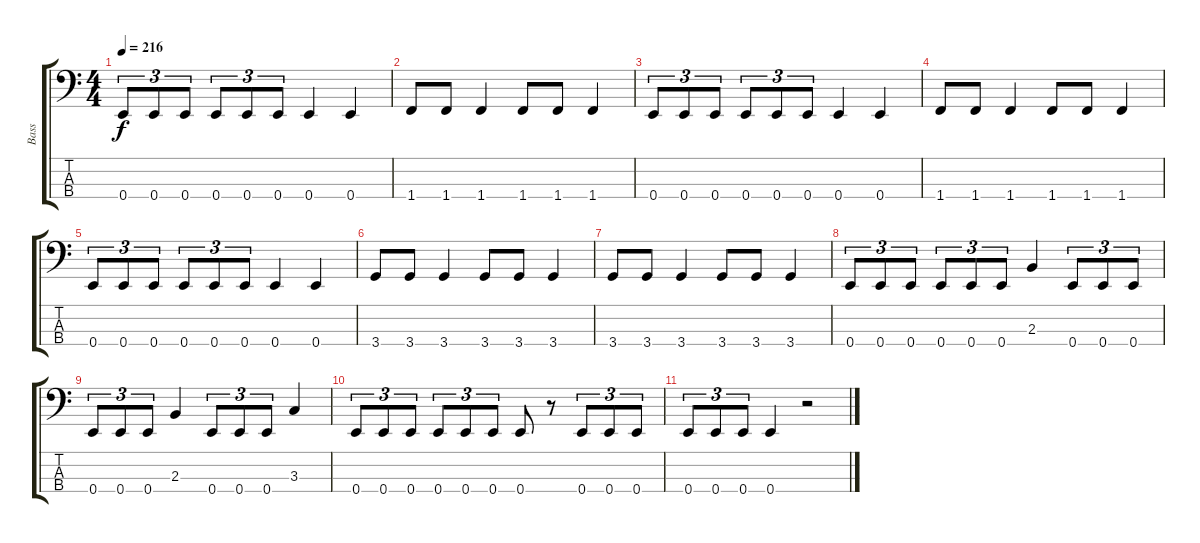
\track ("Bass" "Bass") {instrument electricbasspick}
\staff {score tabs}
\tuning (G2 D2 A1 E1) {hide}
\ts (4 4)
\tempo 216
\clef f4
\ks c
0.4.8{tu (3 2) dy f} 0.4.8{tu (3 2)} 0.4.8{tu (3 2)} 0.4.8{tu (3 2)} 0.4.8{tu (3 2)} 0.4.8{tu (3 2)} 0.4.4 0.4.4 |
1.4.8 1.4.8 1.4.4 1.4.8 1.4.8 1.4.4 |
0.4.8{tu (3 2)} 0.4.8{tu (3 2)} 0.4.8{tu (3 2)} 0.4.8{tu (3 2)} 0.4.8{tu (3 2)} 0.4.8{tu (3 2)} 0.4.4 0.4.4 |
1.4.8 1.4.8 1.4.4 1.4.8 1.4.8 1.4.4 |
0.4.8{tu (3 2)} 0.4.8{tu (3 2)} 0.4.8{tu (3 2)} 0.4.8{tu (3 2)} 0.4.8{tu (3 2)} 0.4.8{tu (3 2)} 0.4.4 0.4.4 |
3.4.8 3.4.8 3.4.4 3.4.8 3.4.8 3.4.4 |
3.4.8 3.4.8 3.4.4 3.4.8 3.4.8 3.4.4 |
0.4.8{tu (3 2)} 0.4.8{tu (3 2)} 0.4.8{tu (3 2)} 0.4.8{tu (3 2)} 0.4.8{tu (3 2)} 0.4.8{tu (3 2)} 2.3.4 0.4.8{tu (3 2)} 0.4.8{tu (3 2)} 0.4.8{tu (3 2)} |
0.4.8{tu (3 2)} 0.4.8{tu (3 2)} 0.4.8{tu (3 2)} 2.3.4 0.4.8{tu (3 2)} 0.4.8{tu (3 2)} 0.4.8{tu (3 2)} 3.3.4 |
0.4.8{tu (3 2)} 0.4.8{tu (3 2)} 0.4.8{tu (3 2)} 0.4.8{tu (3 2)} 0.4.8{tu (3 2)} 0.4.8{tu (3 2)} 0.4.8 r.8 0.4.8{tu (3 2)} 0.4.8{tu (3 2)} 0.4.8{tu (3 2)} |
0.4.8{tu (3 2)} 0.4.8{tu (3 2)} 0.4.8{tu (3 2)} 0.4.4 r.2
